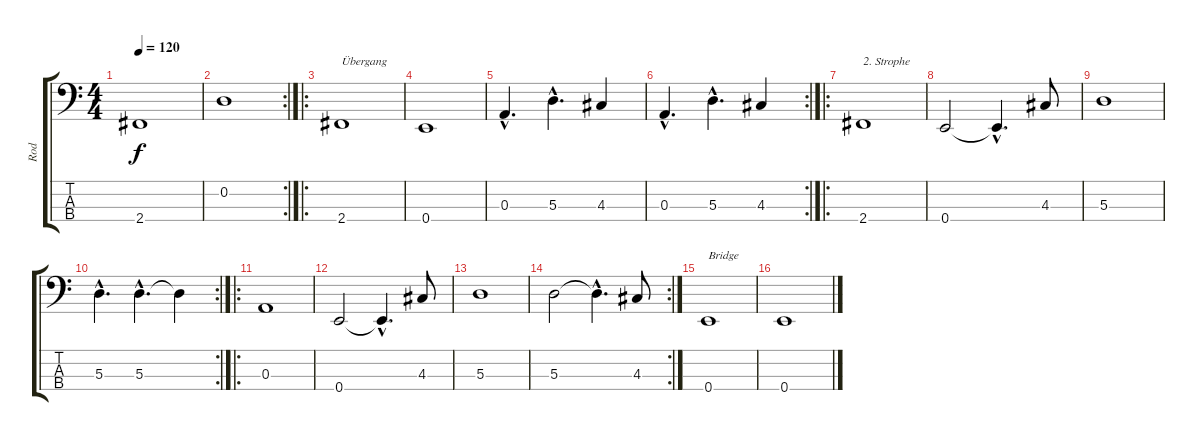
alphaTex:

\track ("Rod" "Rod") {instrument electricbasspick}
\staff {score tabs}
\tuning (G2 D2 A1 E1) {hide}
\ts (4 4)
\tempo 120
\clef f4
\ks c
2.4.1{dy f} |
\rc 2
0.2.1 |
\ro
2.4.1{txt "Übergang"} |
0.4.1 |
0.3{hac}.4{d} 5.3{hac}.4{d} 4.3.4 |
\rc 2
0.3{hac}.4{d} 5.3{hac}.4{d} 4.3.4 |
\ro
2.4.1{txt "2. Strophe"} |
0.4.2 0.4{hac t}.4{d} 4.3.8 |
5.3.1 |
\rc 2
5.3{hac}.4{d} 5.3{hac}.4{d} 5.3{t}.4 |
\ro
0.3.1 |
0.4.2 0.4{hac t}.4{d} 4.3.8 |
5.3.1 |
\rc 2
5.3.2 5.3{hac t}.4{d} 4.3.8 |
0.4.1{txt "Bridge"} |
0.4.1
